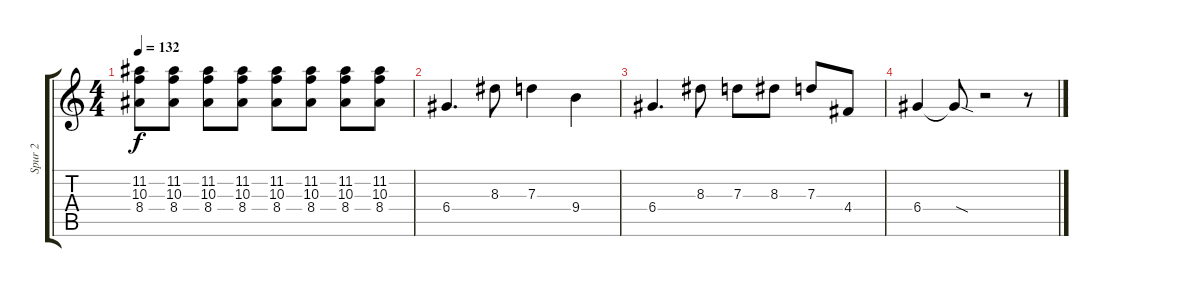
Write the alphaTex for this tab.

\track ("Spur 2" "Spur 2") {instrument overdrivenguitar}
\staff {score tabs}
\tuning (E4 B3 G3 D3 A2 E2) {hide}
\ts (4 4)
\tempo 132
\clef g2
\ks c
(11.2 10.3 8.4).8{dy f} (11.2 10.3 8.4).8 (11.2 10.3 8.4).8 (11.2 10.3 8.4).8 (11.2 10.3 8.4).8 (11.2 10.3 8.4).8 (11.2 10.3 8.4).8 (11.2 10.3 8.4).8 |
6.4.4{d} 8.3.8 7.3.4 9.4.4 |
6.4.4{d} 8.3.8 7.3.8 8.3.8 7.3.8 4.4.8 |
6.4.4 6.4{sod t}.8 r.2 r.8
